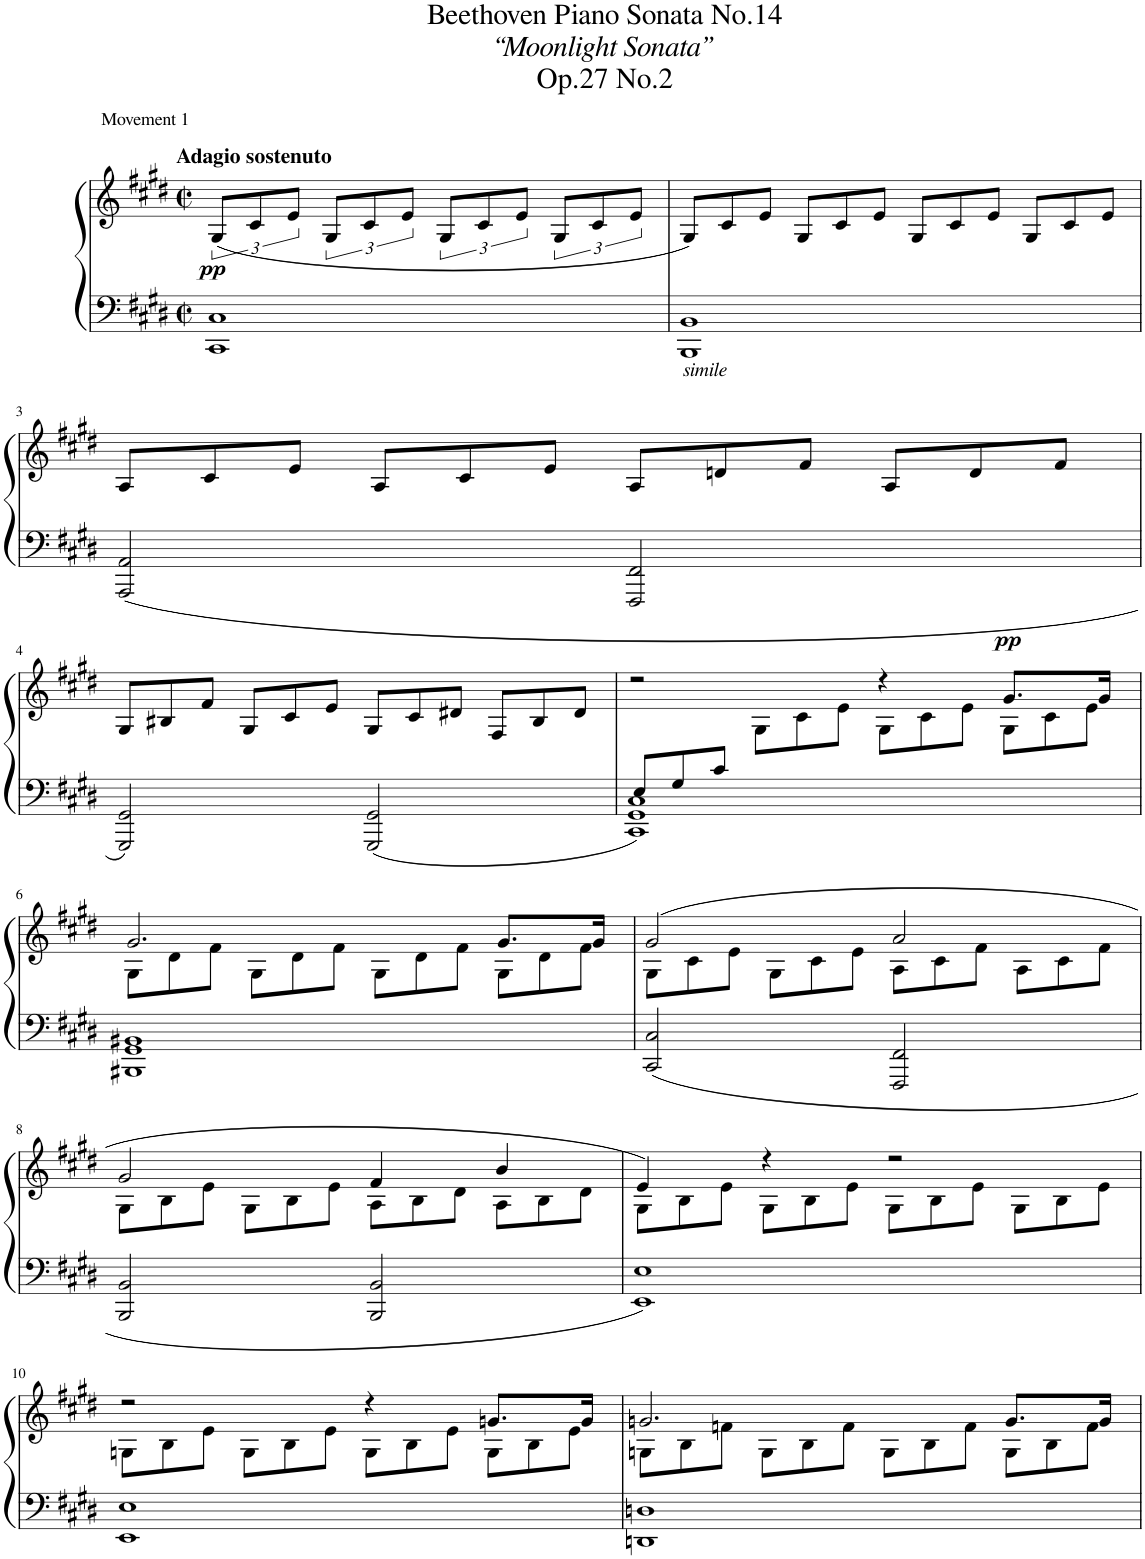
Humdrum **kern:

**kern	**kern	**dynam
*part1	*part1	*part1
*staff2	*staff1	*staff1/2
*I"Piano	*	*
*I'Pno.	*	*
*clefF4	*clefG2	*
*k[f#c#g#d#]	*k[f#c#g#d#]	*
*M2/2	*M2/2	*
*met(c|)	*met(c|)	*
=1	=1	=1
!	!LO:TX:a:B:t=Adagio sostenuto	!
!	!	!LO:DY:b
1CC# 1C#	(12G#/L	pp
.	12c#/	.
.	12e/J	.
.	12G#/L	.
.	12c#/	.
.	12e/J	.
.	12G#/L	.
.	12c#/	.
.	12e/J	.
.	12G#/L	.
.	12c#/	.
.	12e/J	.
=2	=2	=2
*	*Xtuplet	*
!LO:TX:b:i:t=simile	!	!
1BBB 1BB	12G#/L)	.
.	12c#/	.
.	12e/J	.
.	12G#/L	.
.	12c#/	.
.	12e/J	.
.	12G#/L	.
.	12c#/	.
.	12e/J	.
.	12G#/L	.
.	12c#/	.
.	12e/J	.
!!LO:LB:g=z
=3	=3	=3
2AAA/ 2AA/	12A/L	.
.	12c#/	.
.	12e/J	.
.	12A/L	.
.	12c#/	.
.	12e/J	.
2FFF#/ 2FF#/	12A/L	.
.	12dn/	.
.	12f#/J	.
.	12A/L	.
.	12d/	.
.	12f#/J	.
!!LO:LB:g=z
=4	=4	=4
2GGG#/ 2GG#/	12G#/L	.
.	12B#X/	.
.	12f#/J	.
.	12G#/L	.
.	12c#/	.
.	12e/J	.
2GGG#/ 2GG#/	12G#/L	.
.	12c#/	.
.	12d#X/J	.
.	12F#/L	.
.	12B#/	.
.	12d#/J	.
=5	=5	=5
*Xtuplet	*	*
*^	*^	*
12E/L	1CC# 1GG# 1C#	2r	4ryy	.
12G#/	.	.	.	.
12c#/J	.	.	.	.
2.ryy	.	.	12G#\L	.
.	.	.	12c#\	.
.	.	.	12e\J	.
.	.	4r	12G#\L	.
.	.	.	12c#\	.
.	.	.	12e\J	.
!	!	!	!	!LO:DY:a
.	.	8.g#/L	12G#\L	pp
.	.	.	12c#\	.
.	.	.	12e\J	.
.	.	16g#/Jk	.	.
*v	*v	*	*	*
!!LO:LB:g=z	!!
=6	=6	=6	=6
1BBB#X 1GG# 1BB#X	2.g#/	12G#\L	.
.	.	12d#\	.
.	.	12f#\J	.
.	.	12G#\L	.
.	.	12d#\	.
.	.	12f#\J	.
.	.	12G#\L	.
.	.	12d#\	.
.	.	12f#\J	.
.	8.g#/L	12G#\L	.
.	.	12d#\	.
.	.	12f#\J	.
.	16g#/Jk	.	.
=7	=7	=7	=7
2CC#/ 2C#/	(2g#/	12G#\L	.
.	.	12c#\	.
.	.	12e\J	.
.	.	12G#\L	.
.	.	12c#\	.
.	.	12e\J	.
2FFF#/ 2FF#/	2a/	12A\L	.
.	.	12c#\	.
.	.	12f#\J	.
.	.	12A\L	.
.	.	12c#\	.
.	.	12f#\J	.
!!LO:LB:g=z	!!
=8	=8	=8	=8
2BBB/ 2BB/	2g#/	12G#\L	.
.	.	12B\	.
.	.	12e\J	.
.	.	12G#\L	.
.	.	12B\	.
.	.	12e\J	.
2BBB/ 2BB/	4f#/	12A\L	.
.	.	12B\	.
.	.	12d#\J	.
.	4b/	12A\L	.
.	.	12B\	.
.	.	12d#\J	.
=9	=9	=9	=9
1EE 1E	4e/)	12G#\L	.
.	.	12B\	.
.	.	12e\J	.
.	4r	12G#\L	.
.	.	12B\	.
.	.	12e\J	.
.	2r	12G#\L	.
.	.	12B\	.
.	.	12e\J	.
.	.	12G#\L	.
.	.	12B\	.
.	.	12e\J	.
!!LO:LB:g=z	!!
=10	=10	=10	=10
1EE 1E	2r	12Gn\L	.
.	.	12B\	.
.	.	12e\J	.
.	.	12G\L	.
.	.	12B\	.
.	.	12e\J	.
.	4r	12G\L	.
.	.	12B\	.
.	.	12e\J	.
.	8.gn/L	12G\L	.
.	.	12B\	.
.	.	12e\J	.
.	16g/Jk	.	.
=11	=11	=11	=11
1DDn 1Dn	2.gn/	12Gn\L	.
.	.	12B\	.
.	.	12fn\J	.
.	.	12G\L	.
.	.	12B\	.
.	.	12f\J	.
.	.	12G\L	.
.	.	12B\	.
.	.	12f\J	.
.	8.g/L	12G\L	.
.	.	12B\	.
.	.	12f\J	.
.	16g/Jk	.	.
*	*v	*v	*
=	=	=
*-	*-	*-
